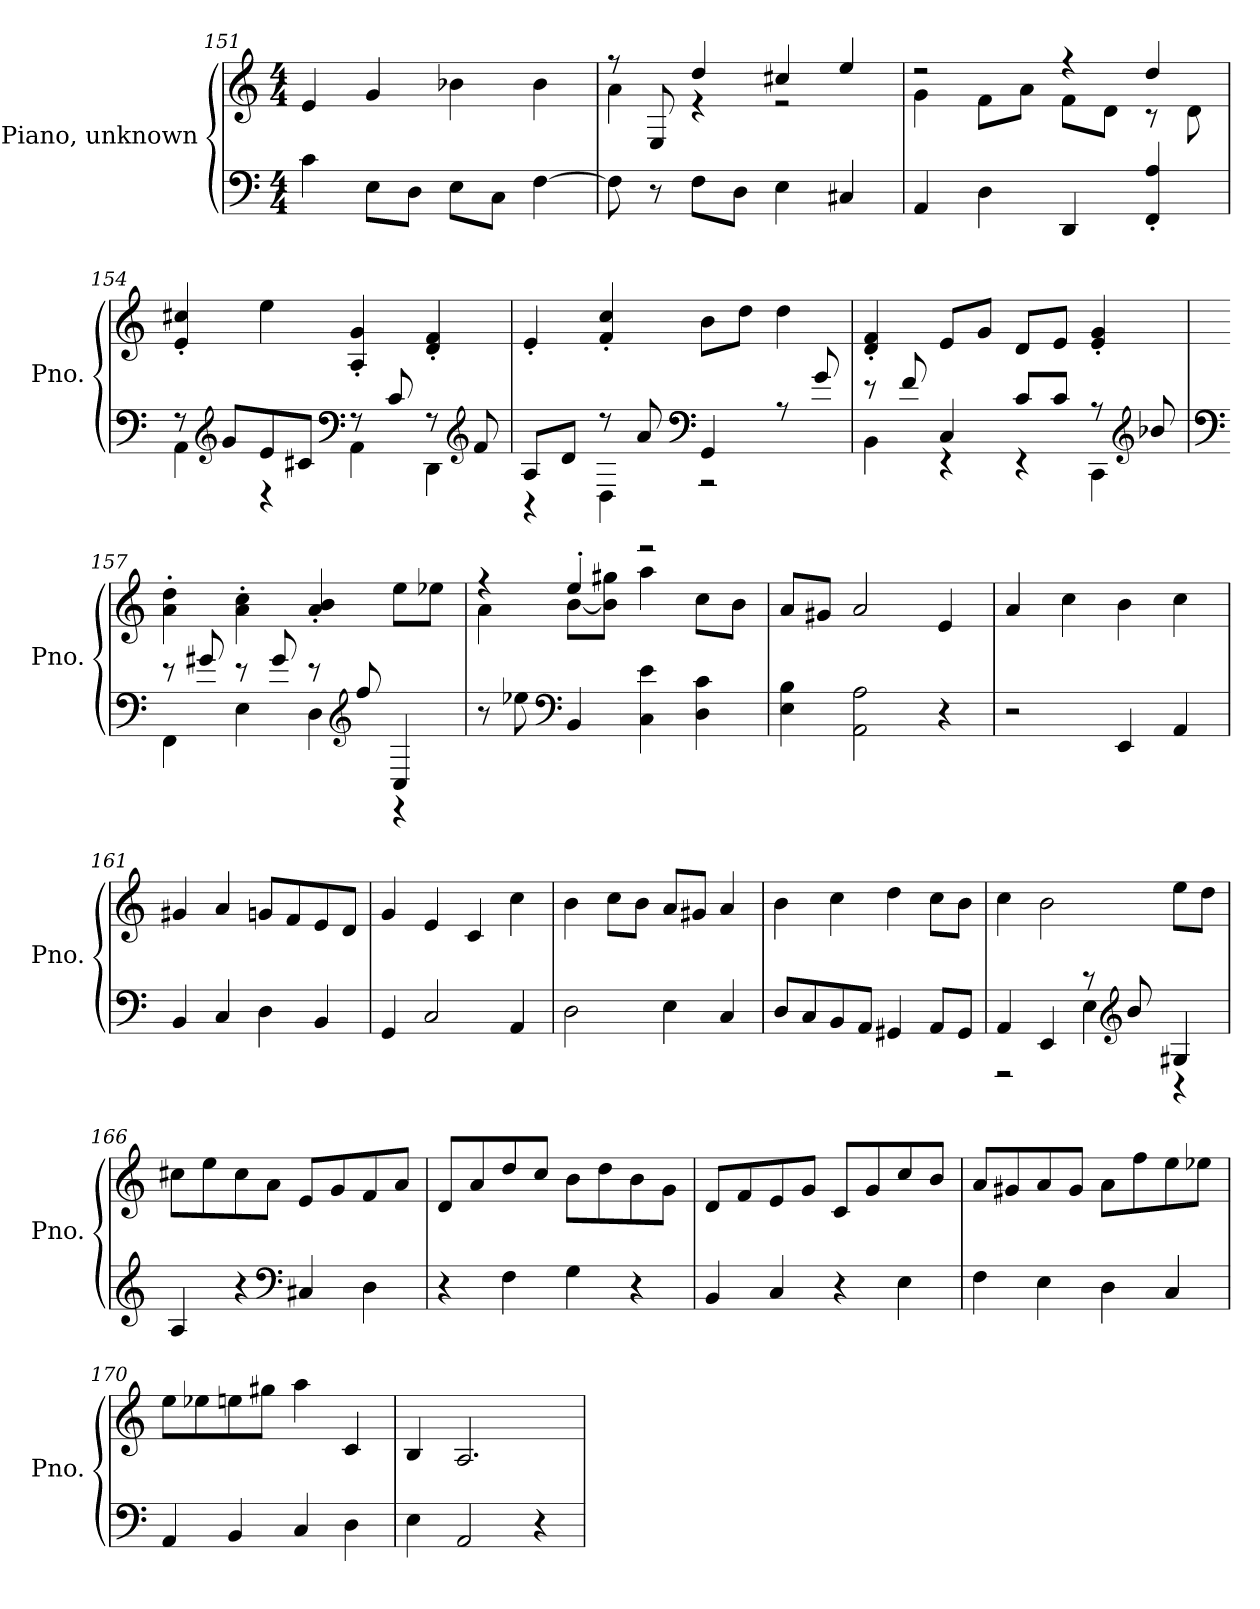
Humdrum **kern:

**kern	**kern
*part1	*part1
*staff2	*staff1
*I"Piano, unknown	*
*I'Pno.	*
*clefF4	*clefG2
*k[]	*k[]
*M4/4	*M4/4
=151	=151
4c\	4e/
8E\L	4g/
8D\J	.
8E\L	4b-X\
8C\J	.
[4F\	4b-\
=152	=152
*	*^
8F\]	8r	4a\
8r	8E/	.
8F\L	4dd/	4r
8D\J	.	.
4E\	4cc#X/	2r
4C#X/	4ee/	.
=153	=153	=153
4AA/	2r	4g\
4D\	.	8f\L
.	.	8a\J
4DD/	4r	8f\L
.	.	8d\J
4FF/' 4A/'	4dd/	8r
.	.	8d\
*	*v	*v
!!LO:LB:g=z
=154	=154
*^	*
8r	4AA\	4e/' 4cc#X/'
*clefG2	*	*
8g/L	.	.
8e/	4r	4ee\
8c#X/J	.	.
*clefF4	*	*
8r	4AA\	4A/' 4g/'
8c#/	.	.
8r	4DD\	4d/' 4f/'
*clefG2	*	*
8f/	.	.
=155	=155	=155
8A/L	4r	4e'/
8d/J	.	.
8r	4D\	4f/' 4cc/'
8a/	.	.
*clefF4	*	*
4GG/	2r	8b\L
.	.	8dd\J
8r	.	4dd\
8g/	.	.
=156	=156	=156
8r	4BB\	4d/' 4f/'
8f/	.	.
4C/	4r	8e/L
.	.	8g/J
8c/L	4r	8d/L
8c/J	.	8e/J
8r	4CC\	4e/' 4g/'
*clefG2	*	*
8b-X/	.	.
!!LO:PB:g=z
=157	=157	=157
*clefF4	*	*
8r	4FF\	4a\' 4dd\'
8g#X/	.	.
8r	4E\	4a\' 4cc\'
8g#/	.	.
8r	4D\	4a/' 4b/'
*clefG2	*	*
8ff/	.	.
4C/	4r	8ee\L
.	.	8ee-X\J
*v	*v	*
=158	=158
*	*^
8r	4r	4a\
8ee-X\	.	.
*clefF4	*	*
4BB/	4ee'/	[8b\L
.	.	8b\] 8gg#X\J
4C\ 4e\	2r	4aa\
4D\ 4c\	.	8cc\L
.	.	8b\J
*	*v	*v
=159	=159
4E\ 4B\	8a/L
.	8g#X/J
2AA\ 2A\	2a/
4r	4e/
=160	=160
2r	4a/
.	4cc\
4EE/	4b\
4AA/	4cc\
=161	=161
4BB/	4g#X/
4C/	4a/
4D\	8gn/L
.	8f/
4BB/	8e/
.	8d/J
!!LO:LB:g=z
=162	=162
4GG/	4g/
2C/	4e/
.	4c/
4AA/	4cc\
=163	=163
2D\	4b\
.	8cc\L
.	8b\J
4E\	8a/L
.	8g#X/J
4C/	4a/
=164	=164
8D/L	4b\
8C/	.
8BB/	4cc\
8AA/J	.
4GG#X/	4dd\
8AA/L	8cc\L
8GG#/J	8b\J
=165	=165
*^	*
4AA/	2r	4cc\
4EE/	.	2b\
8r	4E\	.
*clefG2	*	*
8b/	.	.
4G#X/	4r	8ee\L
.	.	8dd\J
*v	*v	*
=166	=166
4A/	8cc#X\L
.	8ee\
4r	8cc#\
.	8a\J
*clefF4	*
4C#X/	8e/L
.	8g/
4D\	8f/
.	8a/J
!!LO:LB:g=z
=167	=167
4r	8d/L
.	8a/
4F\	8dd/
.	8cc/J
4G\	8b\L
.	8dd\
4r	8b\
.	8g\J
=168	=168
4BB/	8d/L
.	8f/
4C/	8e/
.	8g/J
4r	8c/L
.	8g/
4E\	8cc/
.	8b/J
=169	=169
4F\	8a/L
.	8g#X/
4E\	8a/
.	8g#/J
4D\	8a\L
.	8ff\
4C/	8ee\
.	8ee-X\J
=170	=170
4AA/	8ee\L
.	8ee-X\
4BB/	8een\
.	8gg#X\J
4C/	4aa\
4D\	4c/
=171	=171
4E\	4B/
2AA/	2.A/
4r	.
=	=
*-	*-
